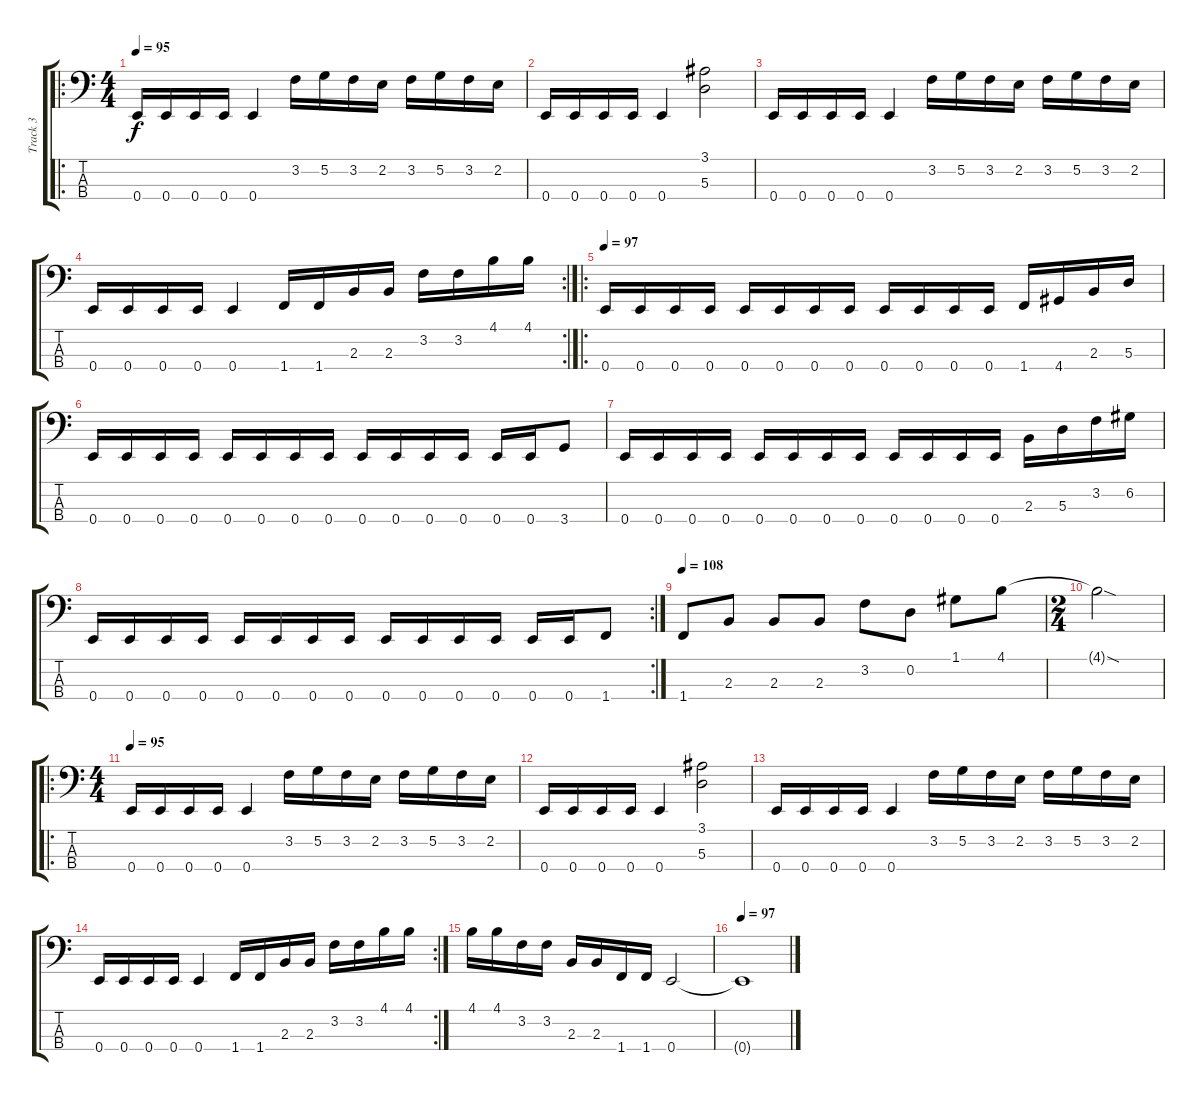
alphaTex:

\track ("Track 3" "Track 3") {instrument electricbassfinger}
\staff {score tabs}
\tuning (G2 D2 A1 E1) {hide}
\ro
\ts (4 4)
\tempo 95
\clef f4
\ks c
0.4.16{dy f} 0.4.16 0.4.16 0.4.16 0.4.4 3.2.16 5.2.16 3.2.16 2.2.16 3.2.16 5.2.16 3.2.16 2.2.16 |
0.4.16 0.4.16 0.4.16 0.4.16 0.4.4 (3.1 5.3).2 |
0.4.16 0.4.16 0.4.16 0.4.16 0.4.4 3.2.16 5.2.16 3.2.16 2.2.16 3.2.16 5.2.16 3.2.16 2.2.16 |
\rc 2
0.4.16 0.4.16 0.4.16 0.4.16 0.4.4 1.4.16 1.4.16 2.3.16 2.3.16 3.2.16 3.2.16 4.1.16 4.1.16 |
\ro
\tempo 97
0.4.16 0.4.16 0.4.16 0.4.16 0.4.16 0.4.16 0.4.16 0.4.16 0.4.16 0.4.16 0.4.16 0.4.16 1.4.16 4.4.16 2.3.16 5.3.16 |
0.4.16 0.4.16 0.4.16 0.4.16 0.4.16 0.4.16 0.4.16 0.4.16 0.4.16 0.4.16 0.4.16 0.4.16 0.4.16 0.4.16 3.4.8 |
0.4.16 0.4.16 0.4.16 0.4.16 0.4.16 0.4.16 0.4.16 0.4.16 0.4.16 0.4.16 0.4.16 0.4.16 2.3.16 5.3.16 3.2.16 6.2.16 |
\rc 2
0.4.16 0.4.16 0.4.16 0.4.16 0.4.16 0.4.16 0.4.16 0.4.16 0.4.16 0.4.16 0.4.16 0.4.16 0.4.16 0.4.16 1.4.8 |
\tempo 108
1.4.8 2.3.8 2.3.8 2.3.8 3.2.8 0.2.8 1.1.8 4.1.8 |
\ts (2 4)
4.1{sod t}.2 |
\ro
\ts (4 4)
\tempo 95
0.4.16 0.4.16 0.4.16 0.4.16 0.4.4 3.2.16 5.2.16 3.2.16 2.2.16 3.2.16 5.2.16 3.2.16 2.2.16 |
0.4.16 0.4.16 0.4.16 0.4.16 0.4.4 (3.1 5.3).2 |
0.4.16 0.4.16 0.4.16 0.4.16 0.4.4 3.2.16 5.2.16 3.2.16 2.2.16 3.2.16 5.2.16 3.2.16 2.2.16 |
\rc 2
0.4.16 0.4.16 0.4.16 0.4.16 0.4.4 1.4.16 1.4.16 2.3.16 2.3.16 3.2.16 3.2.16 4.1.16 4.1.16 |
4.1.16 4.1.16 3.2.16 3.2.16 2.3.16 2.3.16 1.4.16 1.4.16 0.4.2 |
\tempo 97
0.4{t}.1
